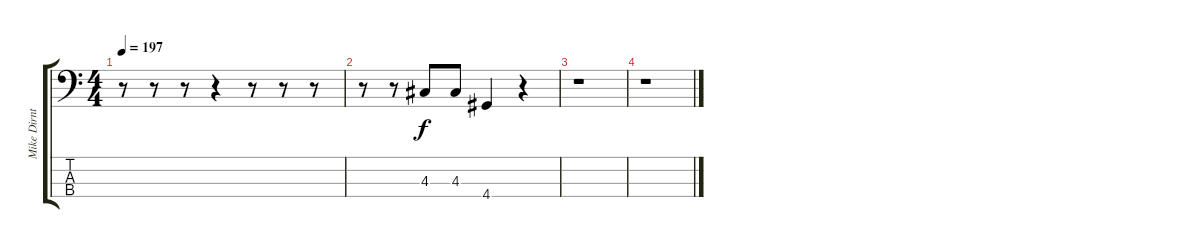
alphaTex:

\track ("Mike Dirnt (Bass)" "Mike Dirnt") {instrument electricbasspick}
\staff {score tabs}
\tuning (G2 D2 A1 E1) {hide}
\ts (4 4)
\tempo 197
\clef f4
\ks c
r.8{dy f} r.8 r.8 r.4 r.8 r.8 r.8 |
r.8 r.8 4.3.8 4.3.8 4.4.4 r.4 |
r.1 |
r.1
